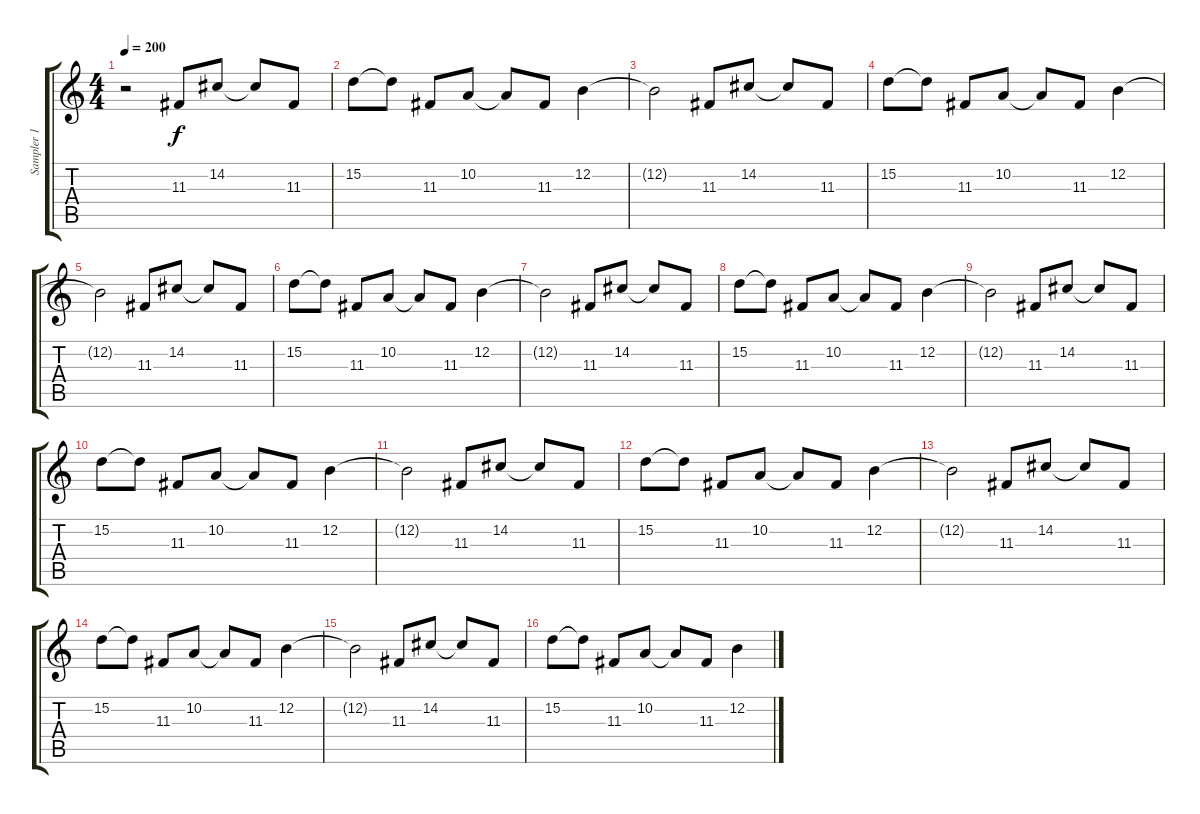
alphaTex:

\track ("Sampler 1 (Delay)" "Sampler 1 ") {instrument pizzicatostrings}
\staff {score tabs}
\tuning (E4 B3 G3 D3 A2 E2) {hide}
\ts (4 4)
\tempo 200
\clef g2
\ks c
r.2{dy f instrument pizzicatostrings} 11.3.8 14.2.8 14.2{t}.8 11.3.8 |
15.2.8 15.2{t}.8 11.3.8 10.2.8 10.2{t}.8 11.3.8 12.2.4 |
12.2{t}.2 11.3.8 14.2.8 14.2{t}.8 11.3.8 |
15.2.8 15.2{t}.8 11.3.8 10.2.8 10.2{t}.8 11.3.8 12.2.4 |
12.2{t}.2 11.3.8 14.2.8 14.2{t}.8 11.3.8 |
15.2.8 15.2{t}.8 11.3.8 10.2.8 10.2{t}.8 11.3.8 12.2.4 |
12.2{t}.2 11.3.8 14.2.8 14.2{t}.8 11.3.8 |
15.2.8 15.2{t}.8 11.3.8 10.2.8 10.2{t}.8 11.3.8 12.2.4 |
12.2{t}.2 11.3.8 14.2.8 14.2{t}.8 11.3.8 |
15.2.8 15.2{t}.8 11.3.8 10.2.8 10.2{t}.8 11.3.8 12.2.4 |
12.2{t}.2 11.3.8 14.2.8 14.2{t}.8 11.3.8 |
15.2.8 15.2{t}.8 11.3.8 10.2.8 10.2{t}.8 11.3.8 12.2.4 |
12.2{t}.2 11.3.8 14.2.8 14.2{t}.8 11.3.8 |
15.2.8 15.2{t}.8 11.3.8 10.2.8 10.2{t}.8 11.3.8 12.2.4 |
12.2{t}.2 11.3.8 14.2.8 14.2{t}.8 11.3.8 |
15.2.8 15.2{t}.8 11.3.8 10.2.8 10.2{t}.8 11.3.8 12.2.4
